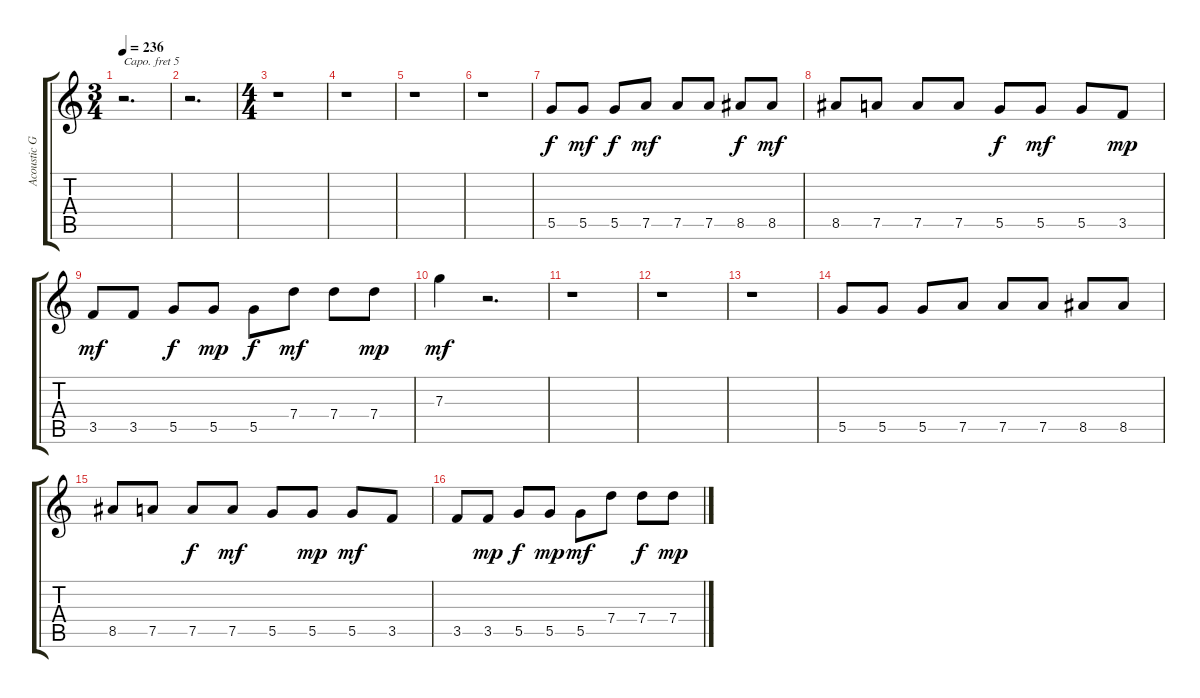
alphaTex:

\track ("Acoustic Guitar" "Acoustic G") {instrument acousticguitarsteel}
\staff {score tabs}
\capo 5
\tuning (E4 B3 G3 D3 A2 E2) {hide}
\ts (3 4)
\tempo 236
\clef g2
\ks c
r.2{d dy f} |
r.2{d} |
\ts (4 4)
r.1 |
r.1 |
r.1 |
r.1 |
5.5.8 5.5.8{dy mf} 5.5.8{dy f} 7.5.8{dy mf} 7.5.8 7.5.8 8.5.8{dy f} 8.5.8{dy mf} |
8.5.8 7.5.8 7.5.8 7.5.8 5.5.8{dy f} 5.5.8{dy mf} 5.5.8 3.5.8{dy mp} |
3.5.8{dy mf} 3.5.8 5.5.8{dy f} 5.5.8{dy mp} 5.5.8{dy f} 7.4.8{dy mf} 7.4.8 7.4.8{dy mp} |
7.3.4{dy mf} r.2{d} |
r.1 |
r.1 |
r.1 |
5.5.8 5.5.8 5.5.8 7.5.8 7.5.8 7.5.8 8.5.8 8.5.8 |
8.5.8 7.5.8 7.5.8{dy f} 7.5.8{dy mf} 5.5.8 5.5.8{dy mp} 5.5.8{dy mf} 3.5.8 |
3.5.8 3.5.8{dy mp} 5.5.8{dy f} 5.5.8{dy mp} 5.5.8{dy mf} 7.4.8 7.4.8{dy f} 7.4.8{dy mp}
